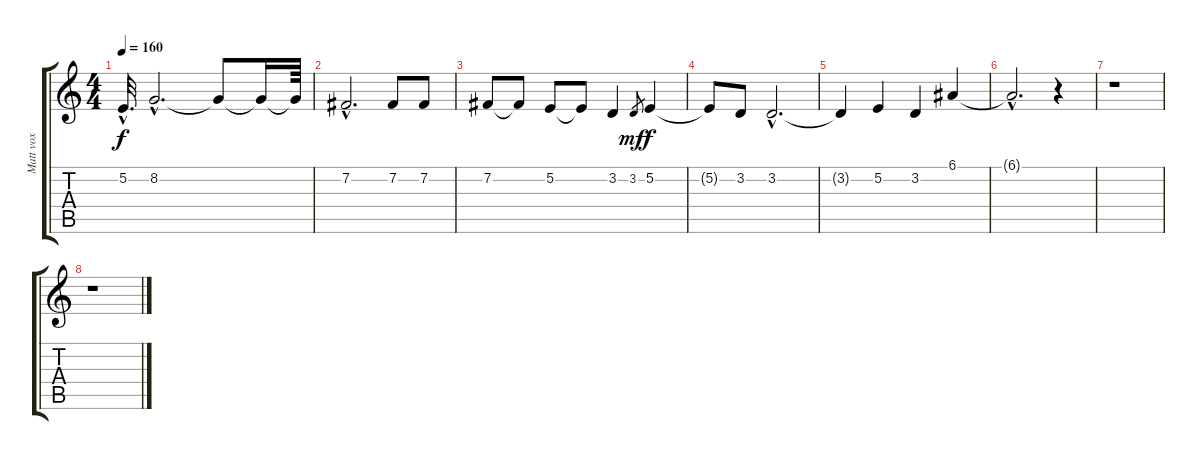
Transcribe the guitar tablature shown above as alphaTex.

\track ("Matt vox" "Matt vox") {instrument lead2sawtooth}
\staff {score tabs}
\tuning (E4 B3 G3 D3 A2 E2) {hide}
\ts (4 4)
\tempo 160
\clef g2
\ks c
5.2{hac t}.32{d dy f} 8.2{hac}.2{d} 8.2{t}.8 8.2{t}.16 8.2{t}.64 |
7.2{hac}.2{d} 7.2.8 7.2.8 |
7.2.8 7.2{t}.8 5.2.8 5.2{t}.8 3.2.4 3.2.8{gr dy mf} 5.2.4{dy f} |
5.2{t}.8 3.2.8 3.2{hac}.2{d} |
3.2{t}.4 5.2.4 3.2.4 6.1.4 |
6.1{hac t}.2{d} r.4 |
r.1 |
r.1
